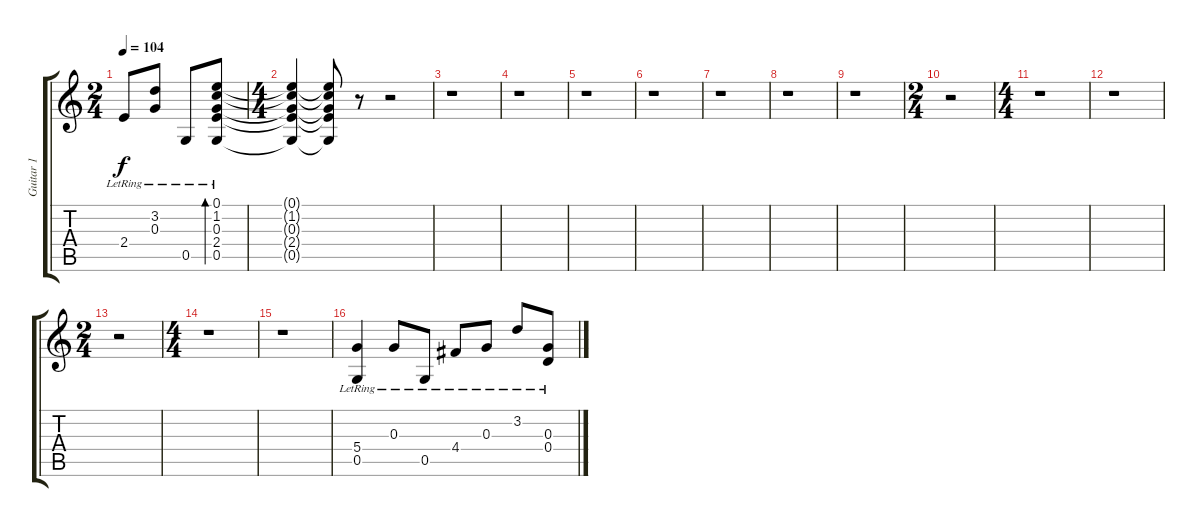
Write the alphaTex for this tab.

\track ("Guitar 1" "Guitar 1") {instrument electricguitarclean}
\staff {score tabs}
\tuning (E4 B3 G3 D3 G2 E2) {hide}
\ts (2 4)
\tempo 104
\clef g2
\ks c
2.4{lr}.8{dy f} (3.2{lr} 0.3{lr}).8 0.5{lr}.8 (0.1{lr} 1.2{lr} 0.3{lr} 2.4{lr} 0.5{lr}).8{bd 60} |
\ts (4 4)
(0.1{t} 1.2{t} 0.3{t} 2.4{t} 0.5{t}).4 (0.1{t} 1.2{t} 0.3{t} 2.4{t} 0.5{t}).8 r.8 r.2 |
r.1 |
r.1 |
r.1 |
r.1 |
r.1 |
r.1 |
r.1 |
\ts (2 4)
r.2 |
\ts (4 4)
r.1 |
r.1 |
\ts (2 4)
r.2 |
\ts (4 4)
r.1 |
r.1 |
(5.4{lr} 0.5{lr}).4 0.3{lr}.8 0.5{lr}.8 4.4{lr}.8 0.3{lr}.8 3.2{lr}.8 (0.3{lr} 0.4{lr}).8
